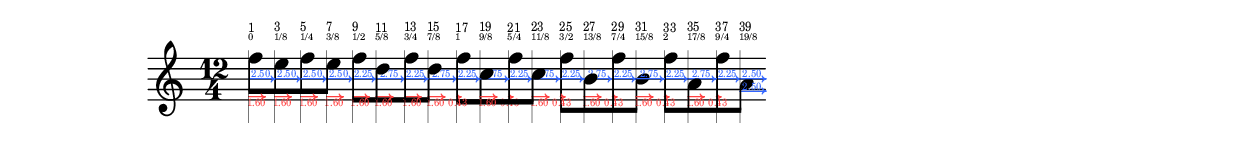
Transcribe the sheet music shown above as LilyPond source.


\version "2.12.0"
\header {
  texidoc = "For juxtaposed chords with the same direction, a
slight optical correction is used. It is constant, and works only if
two chords have no common head-positions range."
}

\layout { ragged-right = ##t}

\relative c'' {
  \override Score.PaperColumn #'layer = #1
  \override Score.PaperColumn #'stencil = #ly:paper-column::print

  \stemDown
  \time 12/4
  f8[
    e f e]  f[ d f d]  f[ c f c]  f[ b, f' b,]  f'[ a, f' a,]
}



